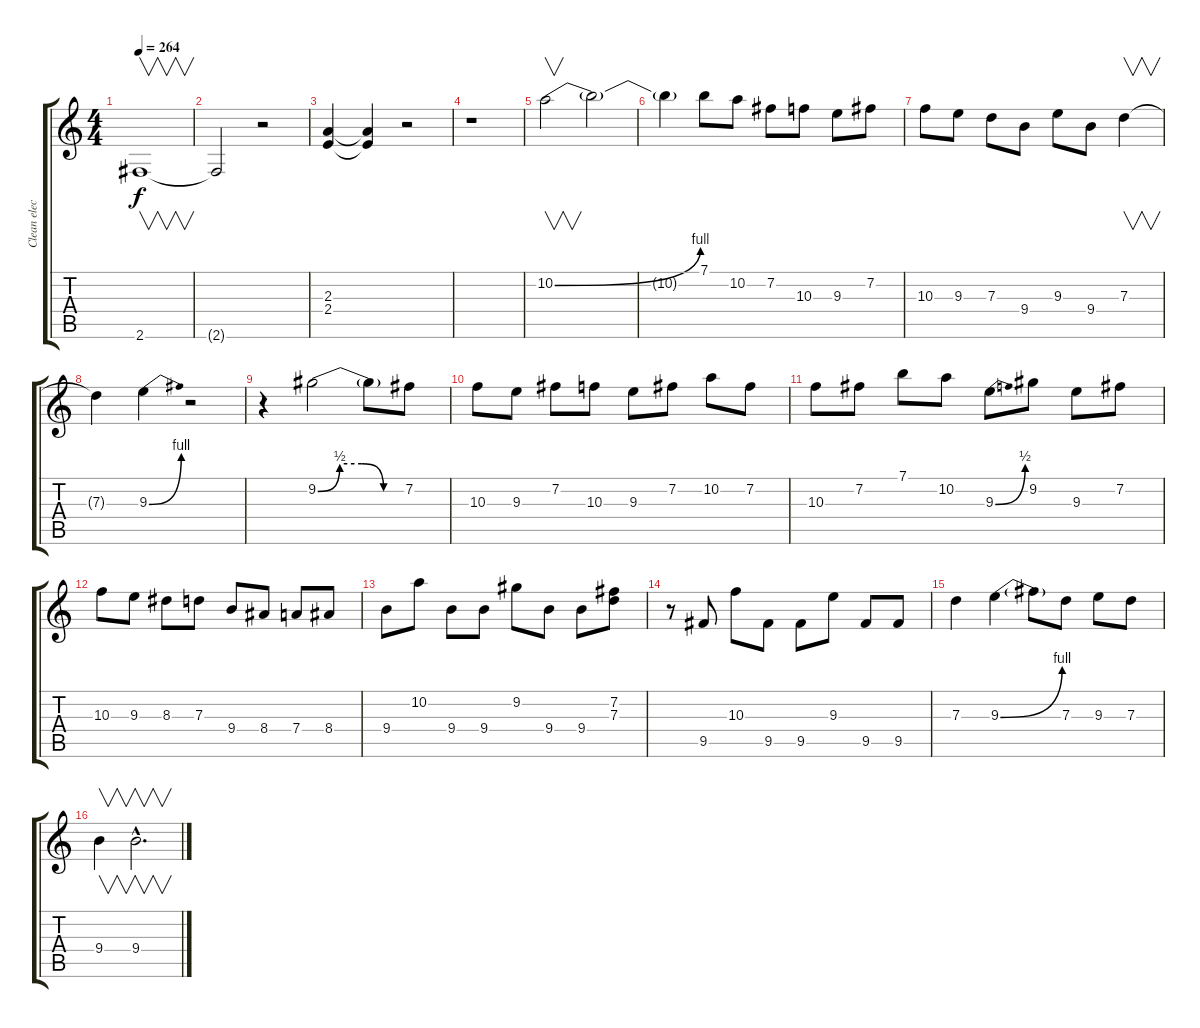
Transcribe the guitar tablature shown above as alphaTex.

\track ("Clean electric guitar 1" "Clean elec") {instrument electricguitarclean}
\staff {score tabs}
\tuning (E4 B3 G3 D3 A2 E2) {hide}
\ts (4 4)
\tempo 264
\clef g2
\ks c
2.6.1{v dy f} |
2.6{t}.2 r.2 |
(2.3 2.4).4 (2.3{t} 2.4{t}).4 r.2 |
r.1 |
10.2{be (bend 0 0 60 4)}.2{v} 10.2{t}.2 |
10.2{t}.4 7.1.8 10.2.8 7.2.8 10.3.8 9.3.8 7.2.8 |
10.3.8 9.3.8 7.3.8 9.4.8 9.3.8 9.4.8 7.3.4{v} |
7.3{t}.4 9.3{be (bend 0 0 60 4)}.4 r.2 |
r.4 9.2{be (custom 0 0 15 2 30 2 45 0 60 0)}.2 9.2{t}.8 7.2.8 |
10.3.8 9.3.8 7.2.8 10.3.8 9.3.8 7.2.8 10.2.8 7.2.8 |
10.3.8 7.2.8 7.1.8 10.2.8 9.3{be (bend 0 0 60 2)}.8 9.2.8 9.3.8 7.2.8 |
10.3.8 9.3.8 8.3.8 7.3.8 9.4.8 8.4.8 7.4.8 8.4.8 |
9.4.8 10.2.8 9.4.8 9.4.8 9.2.8 9.4.8 9.4.8 (7.2 7.3).8 |
r.8 9.5.8 10.3.8 9.5.8 9.5.8 9.3.8 9.5.8 9.5.8 |
7.3.4 9.3{be (bend 0 0 60 4)}.4 9.3{t}.8 7.3.8 9.3.8 7.3.8 |
9.4.4{v} 9.4{hac}.2{v d}
